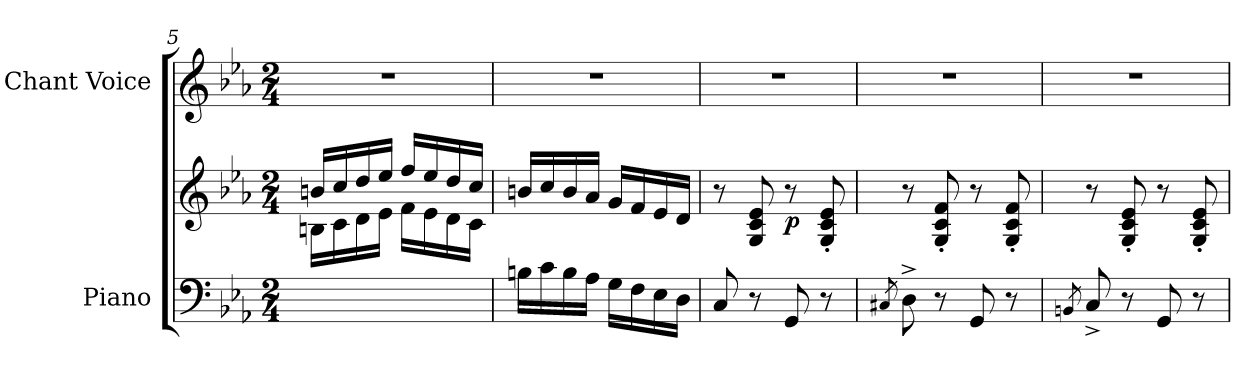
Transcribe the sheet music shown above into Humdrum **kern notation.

**kern	**kern	**dynam	**kern
*part2	*part2	*part2	*part1
*staff3	*staff2	*staff2/3	*staff1
*I"Piano	*	*	*I"Chant Voice
*I'Pno	*	*	*
*clefF4	*clefG2	*	*clefG2
*k[b-e-a-]	*k[b-e-a-]	*	*k[b-e-a-]
*M2/4	*M2/4	*	*M2/4
=5	=5	=5	=5
*	*^	*	*
2ryy	16bn/LL	16Bn\LL	.	2r
.	16cc/	16c\	.	.
.	16dd/	16d\	.	.
.	16ee-/JJ	16e-\JJ	.	.
.	16ff/LL	16f\LL	.	.
.	16ee-/	16e-\	.	.
.	16dd/	16d\	.	.
.	16cc/JJ	16c\JJ	.	.
*	*v	*v	*	*
=6	=6	=6	=6
16Bn\LL	16bn/LL	.	2r
16c\	16cc/	.	.
16B\	16b/	.	.
16A-\JJ	16a-/JJ	.	.
16G\LL	16g/LL	.	.
16F\	16f/	.	.
16E-\	16e-/	.	.
16D\JJ	16d/JJ	.	.
=7	=7	=7	=7
8C/	8r	.	2r
8r	8G/ 8c/ 8e-/	.	.
!	!	!LO:DY:b	!
8GG/	8r	p	.
8r	8G/' 8c/' 8e-/'	.	.
=8	=8	=8	=8
8qC#X/	.	.	.
8D^\	8r	.	2r
8r	8G/' 8c/' 8f/'	.	.
8GG/	8r	.	.
8r	8G/' 8c/' 8f/'	.	.
=9	=9	=9	=9
8qBBn/	.	.	.
8C^/	8r	.	2r
8r	8G/' 8c/' 8e-/'	.	.
8GG/	8r	.	.
8r	8G/' 8c/' 8e-/'	.	.
=	=	=	=
*-	*-	*-	*-
